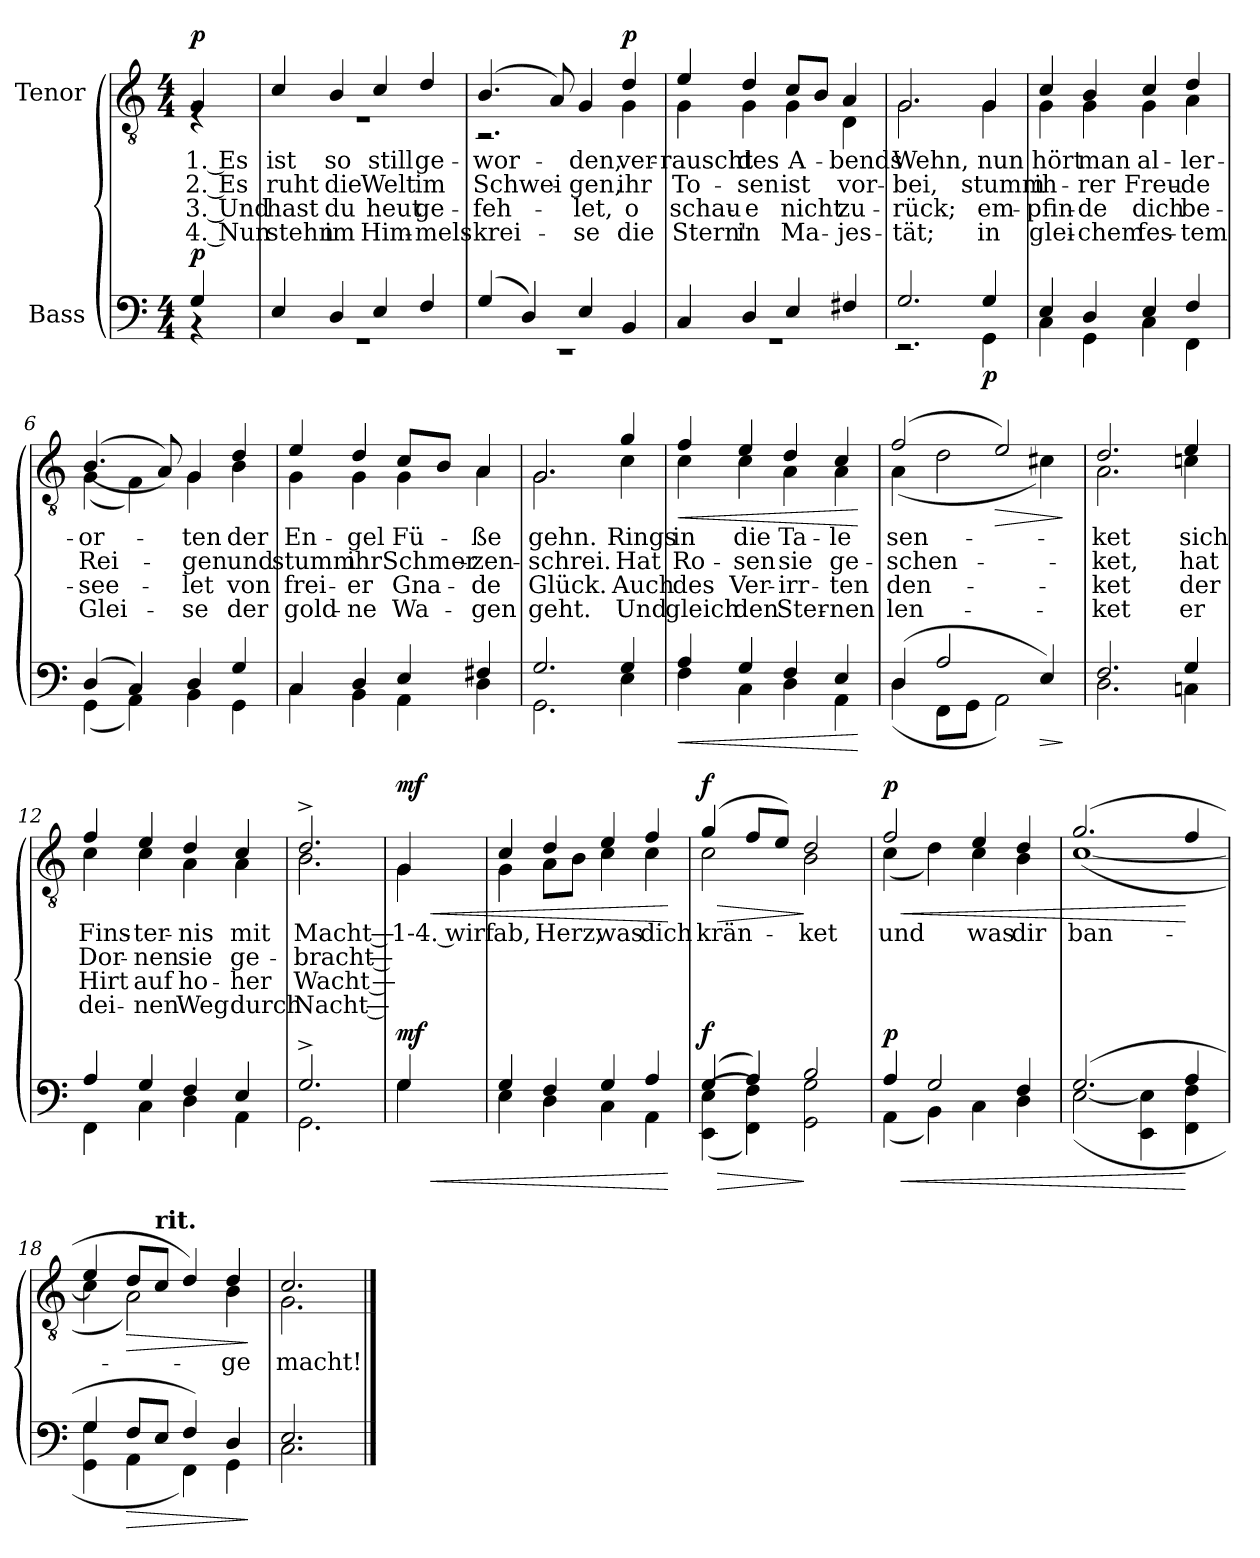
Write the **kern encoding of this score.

**kern	**dynam	**kern	**text	**text	**text	**text	**dynam
*part2	*part2	*part1	*part1	*part1	*part1	*part1	*part1
*staff2	*staff2	*staff1	*staff1	*staff1	*staff1	*staff1	*staff1
*I"Bass	*	*I"Tenor	*	*	*	*	*
*clefF4	*	*clefGv2	*	*	*	*	*
*k[]	*	*k[]	*	*	*	*	*
*M4/4	*	*M4/4	*	*	*	*	*
*MM87	*	*MM87	*	*	*	*	*
=	=	=	=	=	=	=	=
*^	*	*	*	*	*	*	*
!	!	!LO:DY:a	!	!LO:LY:b	!LO:LY:b	!LO:LY:b	!LO:LY:b	!LO:DY:a
*	*	*	*^	*	*	*	*	*
4G/	4r	p	4G/	4rE	1. Es	2. Es	3. Und	4. Nun	p
=1	=1	=1	=1	=1	=1	=1	=1	=1	=1
!	!	!	!	!	!LO:LY:b	!LO:LY:b	!LO:LY:b	!LO:LY:b	!
4E/	1r	.	4c/	1r	ist	ruht	hast	stehn	.
!	!	!	!	!	!LO:LY:b	!LO:LY:b	!LO:LY:b	!LO:LY:b	!
4D/	.	.	4B/	.	so	die	du	im	.
!	!	!	!	!	!LO:LY:b	!LO:LY:b	!LO:LY:b	!LO:LY:b	!
4E/	.	.	4c/	.	still	Welt	heut	Him-	.
!	!	!	!	!	!LO:LY:b	!LO:LY:b	!LO:LY:b	!LO:LY:b	!
4F/	.	.	4d/	.	ge-	im	ge-	-mels-	.
=2	=2	=2	=2	=2	=2	=2	=2	=2	=2
!	!	!	!	!	!LO:LY:b	!LO:LY:b	!LO:LY:b	!LO:LY:b	!
(4G/	1r	.	(4.B/	2.r	-wor-	Schwei-	-feh-	-krei-	.
4D/)	.	.	.	.	.	.	.	.	.
.	.	.	8A/)	.	.	.	.	.	.
!	!	!	!	!	!LO:LY:b	!LO:LY:b	!LO:LY:b	!LO:LY:b	!
4E/	.	.	4G/	.	-den,	-gen,	-let,	-se	.
!	!	!	!	!	!LO:LY:b	!LO:LY:b	!LO:LY:b	!LO:LY:b	!LO:DY:b
4BB/	.	.	4d/	4G\	ver-	ihr	o	die	p
=3	=3	=3	=3	=3	=3	=3	=3	=3	=3
!	!	!	!	!	!LO:LY:b	!LO:LY:b	!LO:LY:b	!LO:LY:b	!
4C/	1r	.	4e/	4G\	-rauscht	To-	schau-	Stern'	.
!	!	!	!	!	!LO:LY:b	!LO:LY:b	!LO:LY:b	!LO:LY:b	!
4D/	.	.	4d/	4G\	des	-sen	-e	in	.
!	!	!	!	!	!LO:LY:b	!LO:LY:b	!LO:LY:b	!LO:LY:b	!
4E/	.	.	8c/L	4G\	A-	ist	nicht	Ma-	.
.	.	.	8B/J	.	.	.	.	.	.
!	!	!	!	!	!LO:LY:b	!LO:LY:b	!LO:LY:b	!LO:LY:b	!
4F#X/	.	.	4A/	4D\	-bends	vor-	zu-	-jes-	.
=4	=4	=4	=4	=4	=4	=4	=4	=4	=4
!	!	!	!	!	!LO:LY:b	!LO:LY:b	!LO:LY:b	!LO:LY:b	!
2.G/	2.r	.	2.G/	2.G\	Wehn,	-bei,	-rück;	-tät;	.
!	!	!LO:DY:b	!	!	!LO:LY:b	!LO:LY:b	!LO:LY:b	!LO:LY:b	!
4G/	4GG\	p	4G/	4G\	nun	stumm	em-	in	.
!!LO:LB:g=z	!!
=5	=5	=5	=5	=5	=5	=5	=5	=5	=5
!	!	!	!	!	!LO:LY:b	!LO:LY:b	!LO:LY:b	!LO:LY:b	!
4E/	4C\	.	4c/	4G\	hört	ih-	-pfin-	glei-	.
!	!	!	!	!	!LO:LY:b	!LO:LY:b	!LO:LY:b	!LO:LY:b	!
4D/	4GG\	.	4B/	4G\	man	-rer	-de	-chem	.
!	!	!	!	!	!LO:LY:b	!LO:LY:b	!LO:LY:b	!LO:LY:b	!
4E/	4C\	.	4c/	4G\	al-	Freu-	dich	fes-	.
!	!	!	!	!	!LO:LY:b	!LO:LY:b	!LO:LY:b	!LO:LY:b	!
4F/	4FF\	.	4d/	4A\	-ler-	-de	be-	-tem	.
=6	=6	=6	=6	=6	=6	=6	=6	=6	=6
!	!	!	!	!	!LO:LY:b	!LO:LY:b	!LO:LY:b	!LO:LY:b	!
(4D/	(4GG\	.	((4.B/	(4G\	-or-	Rei-	-see-	Glei-	.
4C/)	4AA\)	.	.	4F\)	.	.	.	.	.
.	.	.	8A/))	.	.	.	.	.	.
!	!	!	!	!	!LO:LY:b	!LO:LY:b	!LO:LY:b	!LO:LY:b	!
4D/	4BB\	.	4G/	4G\	-ten	-gen	-let	-se	.
!	!	!	!	!	!LO:LY:b	!LO:LY:b	!LO:LY:b	!LO:LY:b	!
4G/	4GG\	.	4d/	4B\	der	und	von	der	.
=7	=7	=7	=7	=7	=7	=7	=7	=7	=7
!	!	!	!	!	!LO:LY:b	!LO:LY:b	!LO:LY:b	!LO:LY:b	!
4C/	4C\	.	4e/	4G\	En-	stumm	frei-	gold-	.
!	!	!	!	!	!LO:LY:b	!LO:LY:b	!LO:LY:b	!LO:LY:b	!
4D/	4BB\	.	4d/	4G\	-gel	ihr	-er	-ne	.
!	!	!	!	!	!LO:LY:b	!LO:LY:b	!LO:LY:b	!LO:LY:b	!
4E/	4AA\	.	8c/L	4G\	Fü-	Schmer-	Gna-	Wa-	.
.	.	.	8B/J	.	.	.	.	.	.
!	!	!	!	!	!LO:LY:b	!LO:LY:b	!LO:LY:b	!LO:LY:b	!
4F#X/	4D\	.	4A/	4A\	-ße	-zen-	-de	-gen	.
=8	=8	=8	=8	=8	=8	=8	=8	=8	=8
!	!	!	!	!	!LO:LY:b	!LO:LY:b	!LO:LY:b	!LO:LY:b	!
2.G/	2.GG\	.	2.G/	2.G\	gehn.	-schrei.	Glück.	geht.	.
!	!	!	!	!	!LO:LY:b	!LO:LY:b	!LO:LY:b	!LO:LY:b	!
4G/	4E\	.	4g/	4c\	Rings	Hat	Auch	Und	.
!!LO:LB:g=z	!!
=9	=9	=9	=9	=9	=9	=9	=9	=9	=9
!	!	!LO:HP:b	!	!	!LO:LY:b	!LO:LY:b	!LO:LY:b	!LO:LY:b	!LO:HP:b
4A/	4F\	<	4f/	4c\	in	Ro-	des	gleich	<
!	!	!	!	!	!LO:LY:b	!LO:LY:b	!LO:LY:b	!LO:LY:b	!
4G/	4C\	.	4e/	4c\	die	-sen	Ver-	den	.
!	!	!	!	!	!LO:LY:b	!LO:LY:b	!LO:LY:b	!LO:LY:b	!
4F/	4D\	.	4d/	4A\	Ta-	sie	-irr-	Ster-	.
!	!	!	!	!	!LO:LY:b	!LO:LY:b	!LO:LY:b	!LO:LY:b	!
4E/	4AA\	.	4c/	4A\	-le	ge-	-ten	-nen	.
*v	*v	*	*	*	*	*	*	*	*
*	*	*v	*v	*	*	*	*	*
.	[	.	.	.	.	.	[
=10	=10	=10	=10	=10	=10	=10	=10
*^	*	*	*	*	*	*	*
!	!	!	!	!LO:LY:b	!LO:LY:b	!LO:LY:b	!LO:LY:b	!
*	*	*	*^	*	*	*	*	*
(4D/	(4D\	.	(2f/	(4A\	sen-	-schen-	den-	len-	.
2A/	8FF\L	.	.	2d\	.	.	.	.	.
.	8GG\J	.	.	.	.	.	.	.	.
!	!	!	!	!	!	!	!	!	!LO:HP:b
.	2AA\)	.	2e/)	.	.	.	.	.	>
!	!	!LO:HP:b	!	!	!	!	!	!	!
4E/)	.	>	.	4c#X\)	.	.	.	.	.
*v	*v	*	*	*	*	*	*	*	*
*	*	*v	*v	*	*	*	*	*
.	]	.	.	.	.	.	]
=11	=11	=11	=11	=11	=11	=11	=11
*^	*	*	*	*	*	*	*
!	!	!	!	!LO:LY:b	!LO:LY:b	!LO:LY:b	!LO:LY:b	!
*	*	*	*^	*	*	*	*	*
2.F/	2.D\	.	2.d/	2.A\	-ket	-ket,	-ket	-ket	.
!	!	!	!	!	!LO:LY:b	!LO:LY:b	!LO:LY:b	!LO:LY:b	!
4G/	4Cn\	.	4e/	4cn\	sich	hat	der	er	.
=12	=12	=12	=12	=12	=12	=12	=12	=12	=12
!	!	!	!	!	!LO:LY:b	!LO:LY:b	!LO:LY:b	!LO:LY:b	!
4A/	4FF\	.	4f/	4c\	Fins-	Dor-	Hirt	dei-	.
!	!	!	!	!	!LO:LY:b	!LO:LY:b	!LO:LY:b	!LO:LY:b	!
4G/	4C\	.	4e/	4c\	-ter-	-nen	auf	-nen	.
!	!	!	!	!	!LO:LY:b	!LO:LY:b	!LO:LY:b	!LO:LY:b	!
4F/	4D\	.	4d/	4A\	-nis	sie	ho-	Weg	.
!	!	!	!	!	!LO:LY:b	!LO:LY:b	!LO:LY:b	!LO:LY:b	!
4E/	4AA\	.	4c/	4A\	mit	ge-	-her	durch	.
=13	=13	=13	=13	=13	=13	=13	=13	=13	=13
!	!	!	!	!	!LO:LY:b	!LO:LY:b	!LO:LY:b	!LO:LY:b	!
2.G^/	2.GG\	.	2.d^/	2.B\	Macht —	-bracht —	Wacht —	Nacht —	.
!!LO:LB:g=z	!!
=13X1	=13X1	=13X1	=13X1	=13X1	=13X1	=13X1	=13X1	=13X1	=13X1
!	!	!LO:HP:b	!	!	!LO:LY:b	!	!	!	!LO:HP:b
!	!	!LO:DY:n=1:a	!	!	!	!	!	!	!LO:DY:n=1:a
4G/	4G\	< mf	4G/	4G\	1-4. wirf	.	.	.	< mf
=14	=14	=14	=14	=14	=14	=14	=14	=14	=14
!	!	!	!	!	!LO:LY:b	!	!	!	!
4G/	4E\	.	4c/	4G\	ab,	.	.	.	.
!	!	!	!	!	!LO:LY:b	!	!	!	!
4F/	4D\	.	4d/	8A\L	Herz,	.	.	.	.
.	.	.	.	8B\J	.	.	.	.	.
!	!	!	!	!	!LO:LY:b	!	!	!	!
4G/	4C\	.	4e/	4c\	was	.	.	.	.
!	!	!	!	!	!LO:LY:b	!	!	!	!
4A/	4AA\	.	4f/	4c\	dich	.	.	.	.
*v	*v	*	*	*	*	*	*	*	*
*	*	*v	*v	*	*	*	*	*
.	[	.	.	.	.	.	[
=15	=15	=15	=15	=15	=15	=15	=15
!	!LO:HP:b	!	!LO:LY:b	!	!	!	!LO:HP:b
*^	*	*^	*	*	*	*	*
!	!	!LO:DY:n=1:a	!	!	!	!	!	!	!LO:DY:n=1:a
(4G/	((4EE\ 4E\	> f	(4g/	2c\	krän-	.	.	.	> f
4A/)	4FF\ 4F\))	.	8f/L	.	.	.	.	.	.
.	.	.	8e/J)	.	.	.	.	.	.
!	!	!	!	!	!LO:LY:b	!	!	!	!
2B/	2GG\ 2G\	]	2d/	2B\	-ket	.	.	.	]
=16	=16	=16	=16	=16	=16	=16	=16	=16	=16
!	!	!LO:HP:b	!	!	!LO:LY:b	!	!	!	!LO:HP:b
!	!	!LO:DY:n=1:a	!	!	!	!	!	!	!LO:DY:n=1:a
4A/	(4AA\	< p	2f/	(4c\	und	.	.	.	< p
2G/	4BB\)	.	.	4d\)	.	.	.	.	.
!	!	!	!	!	!LO:LY:b	!	!	!	!
.	4C\	.	4e/	4c\	was	.	.	.	.
!	!	!	!	!	!LO:LY:b	!	!	!	!
4F/	4D\	.	4d/	4B\	dir	.	.	.	.
=17	=17	=17	=17	=17	=17	=17	=17	=17	=17
!	!	!	!	!	!LO:LY:b	!	!	!	!
(2.G/	([2E\	.	(2.g/	([1c	ban-	.	.	.	.
.	4EE\ 4E\]	.	.	.	.	.	.	.	.
4A/	4FF\ 4F\	[	4f/	.	.	.	.	.	[
=18	=18	=18	=18	=18	=18	=18	=18	=18	=18
4G/	4GG\ 4G\	.	4e/	4c\]	.	.	.	.	.
!	!	!LO:HP:b	!	!	!	!	!	!	!LO:HP:b
8F/L	4AA\	>	8d/L	2A\)	.	.	.	.	>
!	!	!	!LO:TX:a:B:t=rit.	!	!	!	!	!	!
8E/J	.	.	8c/J	.	.	.	.	.	.
4F/)	4FF\)	.	4d/)	.	.	.	.	.	.
!	!	!	!	!	!LO:LY:b	!	!	!	!
4D/	4GG\	.	4d/	4B\	-ge	.	.	.	.
*v	*v	*	*	*	*	*	*	*	*
*	*	*v	*v	*	*	*	*	*
.	]	.	.	.	.	.	]
=19	=19	=19	=19	=19	=19	=19	=19
*^	*	*	*	*	*	*	*
!	!	!	!	!LO:LY:b	!	!	!	!
*	*	*	*^	*	*	*	*	*
2.E/	2.C\	.	2.c/	2.G\	macht!	.	.	.	.
*v	*v	*	*	*	*	*	*	*	*
*	*	*v	*v	*	*	*	*	*
==	==	==	==	==	==	==	==
*-	*-	*-	*-	*-	*-	*-	*-
